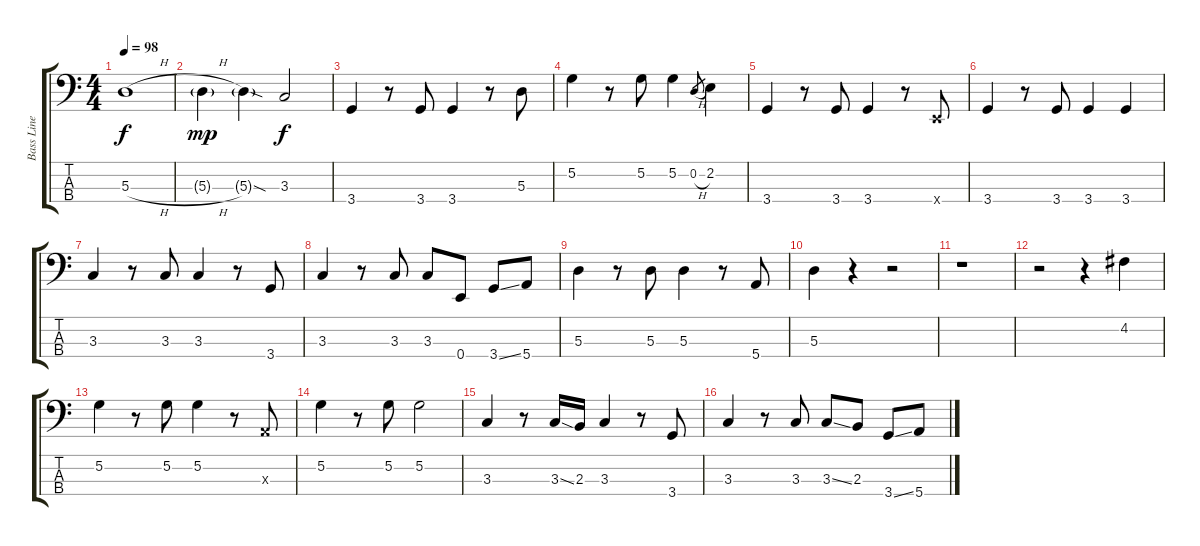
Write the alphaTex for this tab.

\track ("Bass Line" "Bass Line") {instrument electricbassfinger}
\staff {score tabs}
\tuning (G2 D2 A1 E1) {hide}
\ts (4 4)
\tempo 98
\clef f4
\ks c
5.3{h}.1{dy f} |
5.3{h g}.4{dy mp} 5.3{sod g}.4 3.3.2{dy f} |
3.4.4 r.8 3.4.8 3.4.4 r.8 5.3.8 |
5.2.4 r.8 5.2.8 5.2.4 0.2{h}.8{gr} 2.2.4 |
3.4.4 r.8 3.4.8 3.4.4 r.8 0.4{x}.8 |
3.4.4 r.8 3.4.8 3.4.4 3.4.4 |
3.3.4 r.8 3.3.8 3.3.4 r.8 3.4.8 |
3.3.4 r.8 3.3.8 3.3.8 0.4.8 3.4{ss}.8 5.4.8 |
5.3.4 r.8 5.3.8 5.3.4 r.8 5.4.8 |
5.3.4 r.4 r.2 |
r.1 |
r.2 r.4 4.2.4 |
5.2.4 r.8 5.2.8 5.2.4 r.8 0.3{x}.8 |
5.2.4 r.8 5.2.8 5.2.2 |
3.3.4 r.8 3.3{ss}.16 2.3.16 3.3.4 r.8 3.4.8 |
3.3.4 r.8 3.3.8 3.3{ss}.8 2.3.8 3.4{ss}.8 5.4.8
